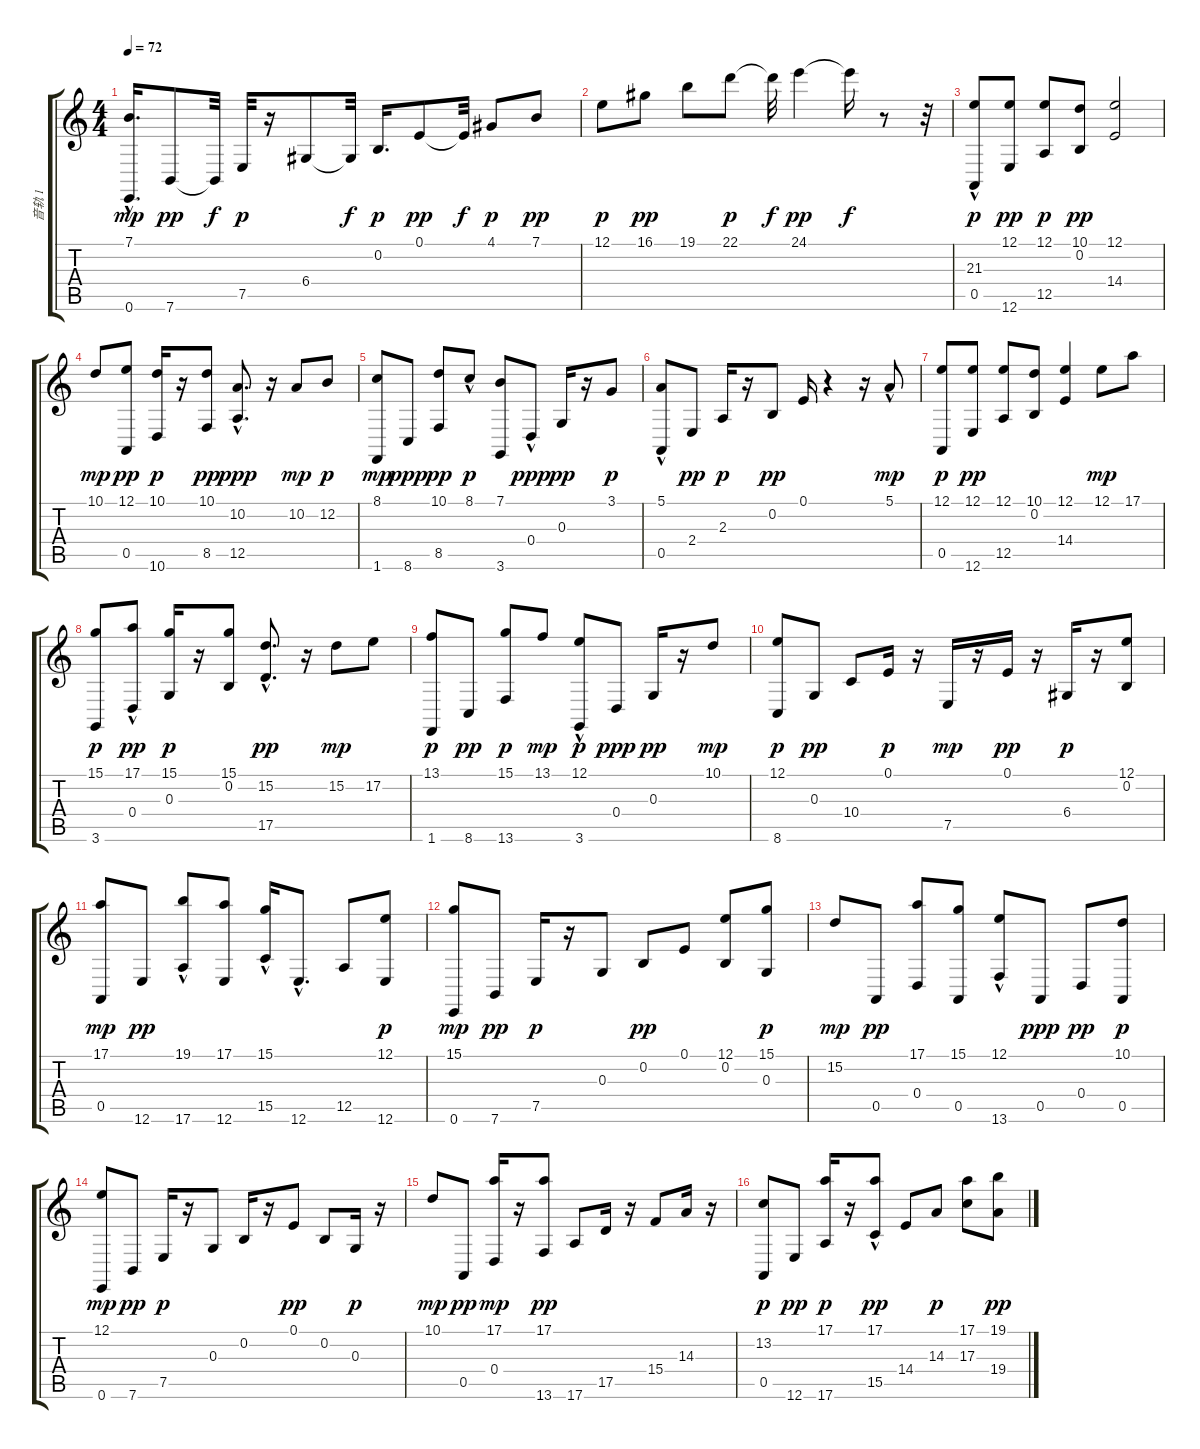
\track ("音轨 1" "音轨 1") {instrument acousticgrandpiano}
\staff {score tabs}
\tuning (E4 B3 G3 D3 A2 E2) {hide}
\ts (4 4)
\tempo 72
\clef g2
\ks c
(7.1{hac} 0.6).16{d dy mp} 7.6.8{dy pp} 7.6{t}.32{dy f} 7.5.32{dy p} r.16 6.4.8 6.4{t}.32{dy f} 0.2.16{d dy p} 0.1.8{dy pp} 0.1{t}.32{dy f} 4.1.8{dy p} 7.1.8{dy pp} |
12.1.8{dy p} 16.1.8{dy pp} 19.1.8 22.1.8{dy p} 22.1{t}.32{dy f} 24.1.4{dy pp} 24.1{t}.16{dy f} r.8 r.32 |
(21.3 0.5{hac}).8{dy p} (12.1 12.6).8{dy pp} (12.1 12.5).8{dy p} (10.1 0.2).8{dy pp} (12.1 14.4).2 |
10.1.8{dy mp} (12.1 0.5).8{dy pp} (10.1 10.6).16{dy p} r.16 (10.1 8.5).8{dy pp} (10.2{hac} 12.5).8{d dy ppp} r.16 10.2.8{dy mp} 12.2.8{dy p} |
(8.1 1.6).8{dy mp} 8.6.8{dy ppp volume 15 balance 5} (10.1 8.5).8{dy pp} 8.1{hac}.8{dy p} (7.1 3.6).8 0.4{hac}.8{dy ppp} 0.3.16{dy pp} r.16 3.1.8{dy p} |
(5.1 0.5{hac}).8 2.4.8{dy pp} 2.3.16{dy p} r.16 0.2.8{dy pp} 0.1.16 r.4 r.16 5.1{hac}.8{dy mp} |
(12.1 0.5).8{dy p} (12.1 12.6).8{dy pp} (12.1 12.5).8 (10.1 0.2).8 (12.1 14.4).4 12.1.8{dy mp} 17.1.8 |
(15.1 3.6).8{dy p} (17.1{hac} 0.4).8{dy pp} (15.1 0.3).16{dy p} r.16 (15.1 0.2).8 (15.2{hac} 17.5).8{d dy pp} r.16 15.2.8{dy mp} 17.2.8 |
(13.1 1.6).8{dy p} 8.6.8{dy pp} (15.1 13.6).8{dy p} 13.1.8{dy mp} (12.1{hac} 3.6).8{dy p} 0.4.8{dy ppp} 0.3.16{dy pp} r.16 10.1.8{dy mp} |
(12.1 8.6).8{dy p} 0.3.8{dy pp} 10.4.8 0.1.16{dy p} r.16 7.5.16{dy mp} r.16 0.1.16{dy pp} r.16 6.4.16{dy p} r.16 (12.1 0.2).8 |
(17.1 0.5).8{dy mp} 12.6.8{dy pp} (19.1{hac} 17.6).8 (17.1 12.6).8 (15.1{hac} 15.5).16 12.6{hac}.8{d} 12.5.8 (12.1 12.6).8{dy p} |
(15.1 0.6).8{dy mp} 7.6.8{dy pp} 7.5.16{dy p} r.16 0.3.8 0.2.8{dy pp} 0.1.8 (12.1 0.2).8 (15.1 0.3).8{dy p} |
15.2.8{dy mp} 0.5.8{dy pp} (17.1 0.4).8 (15.1 0.5).8 (12.1{hac} 13.6).8 0.5.8{dy ppp} 0.4.8{dy pp} (10.1 0.5).8{dy p} |
(12.1 0.6).8{dy mp} 7.6.8{dy pp} 7.5.16{dy p} r.16 0.3.8 0.2.16 r.16 0.1.8{dy pp} 0.2.8 0.3.16{dy p} r.16 |
10.1.8{dy mp} 0.5.8{dy pp} (17.1 0.4).16{dy mp} r.16 (17.1 13.6).8{dy pp} 17.6.8 17.5.16 r.16 15.4.8 14.3.16 r.16 |
(13.2 0.5).8{dy p} 12.6.8{dy pp} (17.1 17.6).16{dy p} r.16 (17.1 15.5{hac}).8{dy pp} 14.4.8 14.3.8{dy p} (17.1 17.3).8 (19.1 19.4).8{dy pp}
